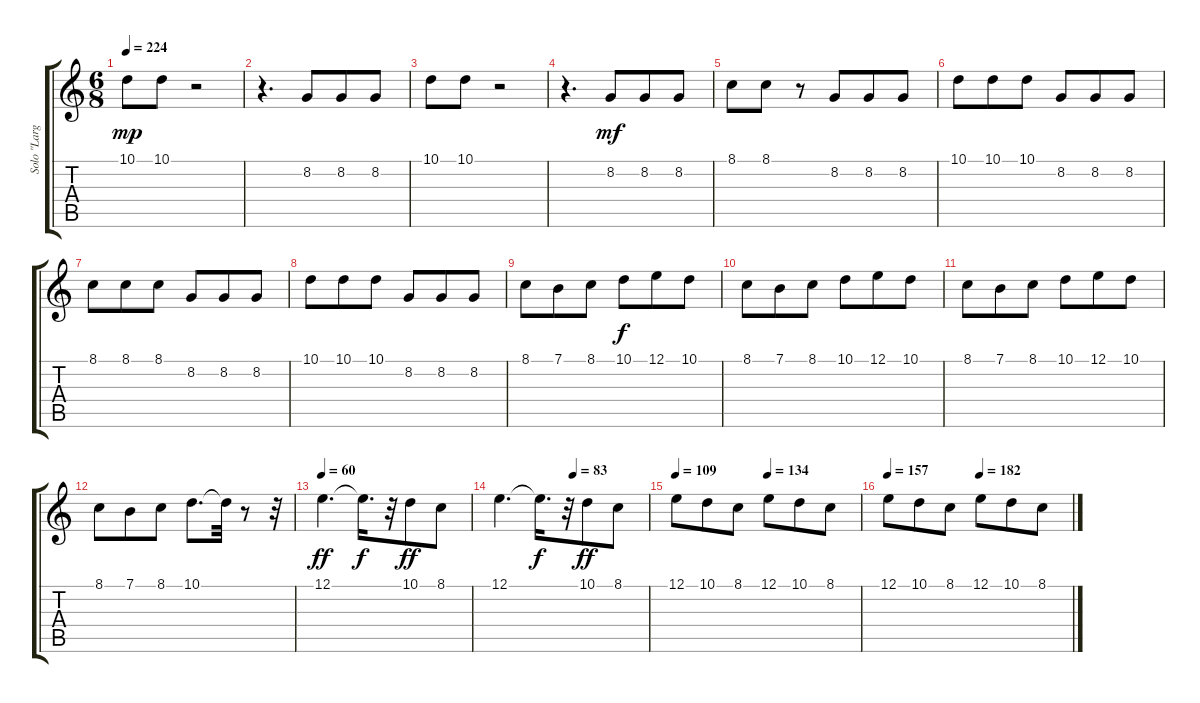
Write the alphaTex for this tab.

\track ("Solo \"Largo al Factotum\"" "Solo \"Larg") {instrument altosax}
\staff {score tabs}
\tuning (E4 B3 G3 D3 A2 E2) {hide}
\ts (6 8)
\tempo 224
\clef g2
\ks c
10.1.8{dy mp} 10.1.8 r.2 |
r.4{d} 8.2.8 8.2.8 8.2.8 |
10.1.8 10.1.8 r.2 |
r.4{d} 8.2.8{dy mf} 8.2.8 8.2.8 |
8.1.8 8.1.8 r.8 8.2.8 8.2.8 8.2.8 |
10.1.8 10.1.8 10.1.8 8.2.8 8.2.8 8.2.8 |
8.1.8 8.1.8 8.1.8 8.2.8 8.2.8 8.2.8 |
10.1.8 10.1.8 10.1.8 8.2.8 8.2.8 8.2.8 |
8.1.8 7.1.8 8.1.8 10.1.8{dy f} 12.1.8 10.1.8 |
8.1.8 7.1.8 8.1.8 10.1.8 12.1.8 10.1.8 |
8.1.8 7.1.8 8.1.8 10.1.8 12.1.8 10.1.8 |
8.1.8 7.1.8 8.1.8 10.1.8{d} 10.1{t}.32 r.8 r.32 |
\tempo 60
12.1.4{d dy ff} 12.1{t}.16{d dy f} r.32 10.1.8{dy ff} 8.1.8 |
\tempo (83 0.5)
12.1.4{d} 12.1{t}.16{d dy f} r.32 10.1.8{dy ff} 8.1.8 |
\tempo 109
\tempo (134 0.5)
12.1.8 10.1.8 8.1.8 12.1.8 10.1.8 8.1.8 |
\tempo 157
\tempo (182 0.5)
12.1.8 10.1.8 8.1.8 12.1.8 10.1.8 8.1.8
